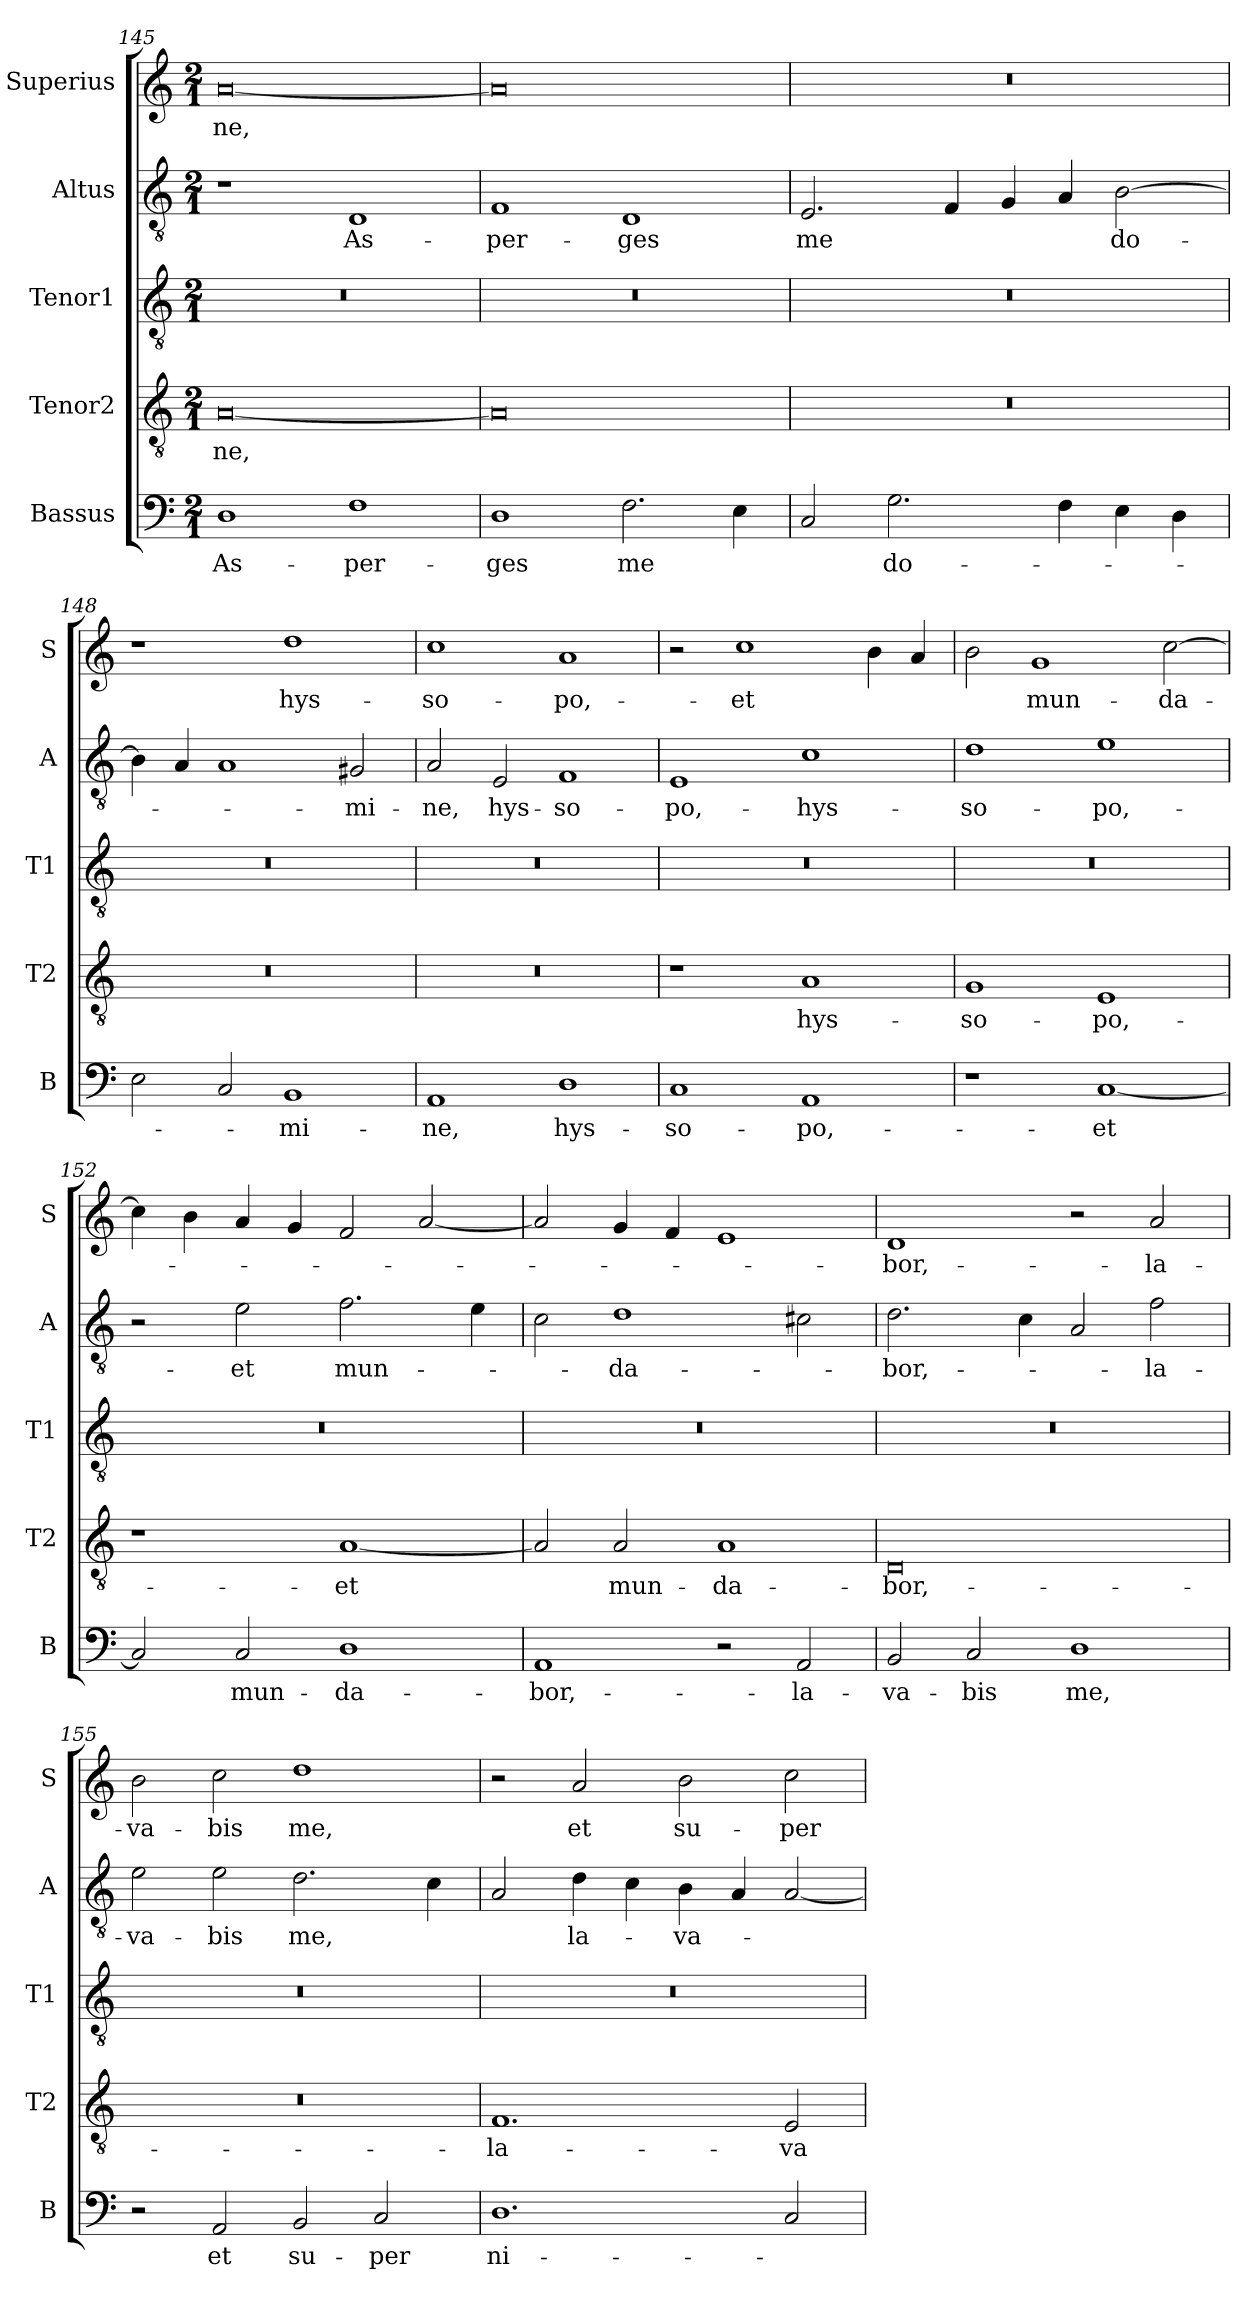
**kern	**text	**kern	**text	**kern	**kern	**text	**kern	**text
*part5	*part5	*part4	*part4	*part3	*part2	*part2	*part1	*part1
*staff5	*staff5	*staff4	*staff4	*staff3	*staff2	*staff2	*staff1	*staff1
*I"Bassus	*	*I"Tenor2	*	*I"Tenor1	*I"Altus	*	*I"Superius	*
*I'B	*	*I'T2	*	*I'T1	*I'A	*	*I'S	*
*clefF4	*	*clefGv2	*	*clefGv2	*clefGv2	*	*clefG2	*
*k[]	*	*k[]	*	*k[]	*k[]	*	*k[]	*
*M2/1	*	*M2/1	*	*M2/1	*M2/1	*	*M2/1	*
=145	=145	=145	=145	=145	=145	=145	=145	=145
1D	As-	[0A	-ne,	0r	1r	.	[0a	-ne,
1F	-per-	.	.	.	1D	As-	.	.
=146	=146	=146	=146	=146	=146	=146	=146	=146
1D	-ges	0A]	.	0r	1F	-per-	0a]	.
2.F	me	.	.	.	1D	-ges	.	.
4E	.	.	.	.	.	.	.	.
=147	=147	=147	=147	=147	=147	=147	=147	=147
2C	.	0r	.	0r	2.E	me	0r	.
2.G	do-	.	.	.	.	.	.	.
.	.	.	.	.	4F	.	.	.
.	.	.	.	.	4G	.	.	.
4F	.	.	.	.	4A	.	.	.
4E	.	.	.	.	[2B	do-	.	.
4D	.	.	.	.	.	.	.	.
=148	=148	=148	=148	=148	=148	=148	=148	=148
2E	.	0r	.	0r	4B]	.	1r	.
.	.	.	.	.	4A	.	.	.
2C	.	.	.	.	1A	.	.	.
1BB	-mi-	.	.	.	.	.	1dd	hys-
.	.	.	.	.	2G#X	-mi-	.	.
=149	=149	=149	=149	=149	=149	=149	=149	=149
1AA	-ne,	0r	.	0r	2A	-ne,	1cc	-so-
.	.	.	.	.	2E	hys-	.	.
1D	hys-	.	.	.	1F	-so-	1a	-po,-
=150	=150	=150	=150	=150	=150	=150	=150	=150
1C	-so-	1r	.	0r	1E	-po,-	2r	.
.	.	.	.	.	.	.	1cc	-et
1AA	-po,-	1A	hys-	.	1c	-hys-	.	.
.	.	.	.	.	.	.	4b	.
.	.	.	.	.	.	.	4a	.
=151	=151	=151	=151	=151	=151	=151	=151	=151
1r	.	1G	-so-	0r	1d	-so-	2b	.
.	.	.	.	.	.	.	1g	mun-
[1C	-et	1E	-po,-	.	1e	-po,-	.	.
.	.	.	.	.	.	.	[2cc	-da-
=152	=152	=152	=152	=152	=152	=152	=152	=152
2C]	.	1r	.	0r	2r	.	4cc]	.
.	.	.	.	.	.	.	4b	.
2C	mun-	.	.	.	2e	-et	4a	.
.	.	.	.	.	.	.	4g	.
1D	-da-	[1A	-et	.	2.f	mun-	2f	.
.	.	.	.	.	.	.	[2a	.
.	.	.	.	.	4e	.	.	.
=153	=153	=153	=153	=153	=153	=153	=153	=153
1AA	-bor,-	2A]	.	0r	2c	.	2a]	.
.	.	2A	mun-	.	1d	-da-	4g	.
.	.	.	.	.	.	.	4f	.
2r	.	1A	-da-	.	.	.	1e	.
2AA	-la-	.	.	.	2c#X	.	.	.
=154	=154	=154	=154	=154	=154	=154	=154	=154
2BB	-va-	0D	-bor,-	0r	2.d	-bor,-	1d	-bor,-
2C	-bis	.	.	.	.	.	.	.
.	.	.	.	.	4c	.	.	.
1D	me,	.	.	.	2A	.	2r	.
.	.	.	.	.	2f	-la-	2a	-la-
=155	=155	=155	=155	=155	=155	=155	=155	=155
2r	.	0r	.	0r	2e	-va-	2b	-va-
2AA	et	.	.	.	2e	-bis	2cc	-bis
2BB	su-	.	.	.	2.d	me,	1dd	me,
2C	-per	.	.	.	.	.	.	.
.	.	.	.	.	4c	.	.	.
=156	=156	=156	=156	=156	=156	=156	=156	=156
1.D	ni-	1.F	-la-	0r	2A	.	2r	.
.	.	.	.	.	4d	la-	2a	et
.	.	.	.	.	4c	.	.	.
.	.	.	.	.	4B	-va-	2b	su-
.	.	.	.	.	4A	.	.	.
2C	.	2E	-va-	.	[2A	.	2cc	-per
=	=	=	=	=	=	=	=	=
*-	*-	*-	*-	*-	*-	*-	*-	*-
